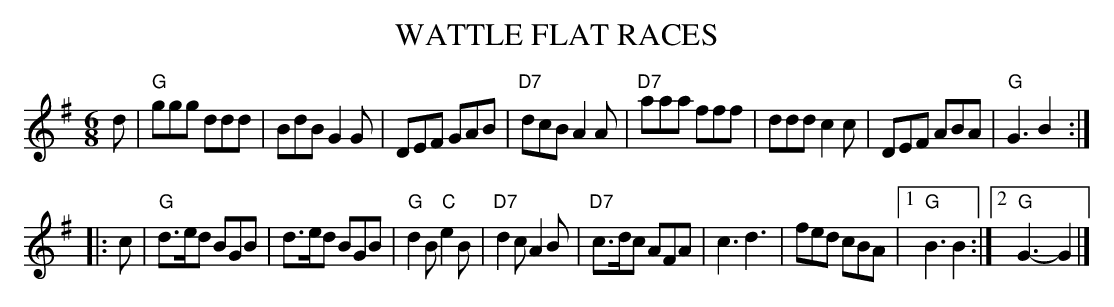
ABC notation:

X:1
T: WATTLE FLAT RACES
M: 6/8
L: 1/8
K: G
d |\
"G"ggg ddd | BdB G2G | DEF GAB | "D7"dcB A2A |\
"D7"aaa fff | ddd c2c | DEF ABA | "G"G3 B2 :|
|: c |\
"G"d>ed BGB | d>ed BGB | "G"d2B "C"e2B | "D7"d2c A2B |\
"D7"c>dc AFA | c3 d3 | fed cBA |[1 "G"B3 B2 :|[2 "G"G3- G2 |]
